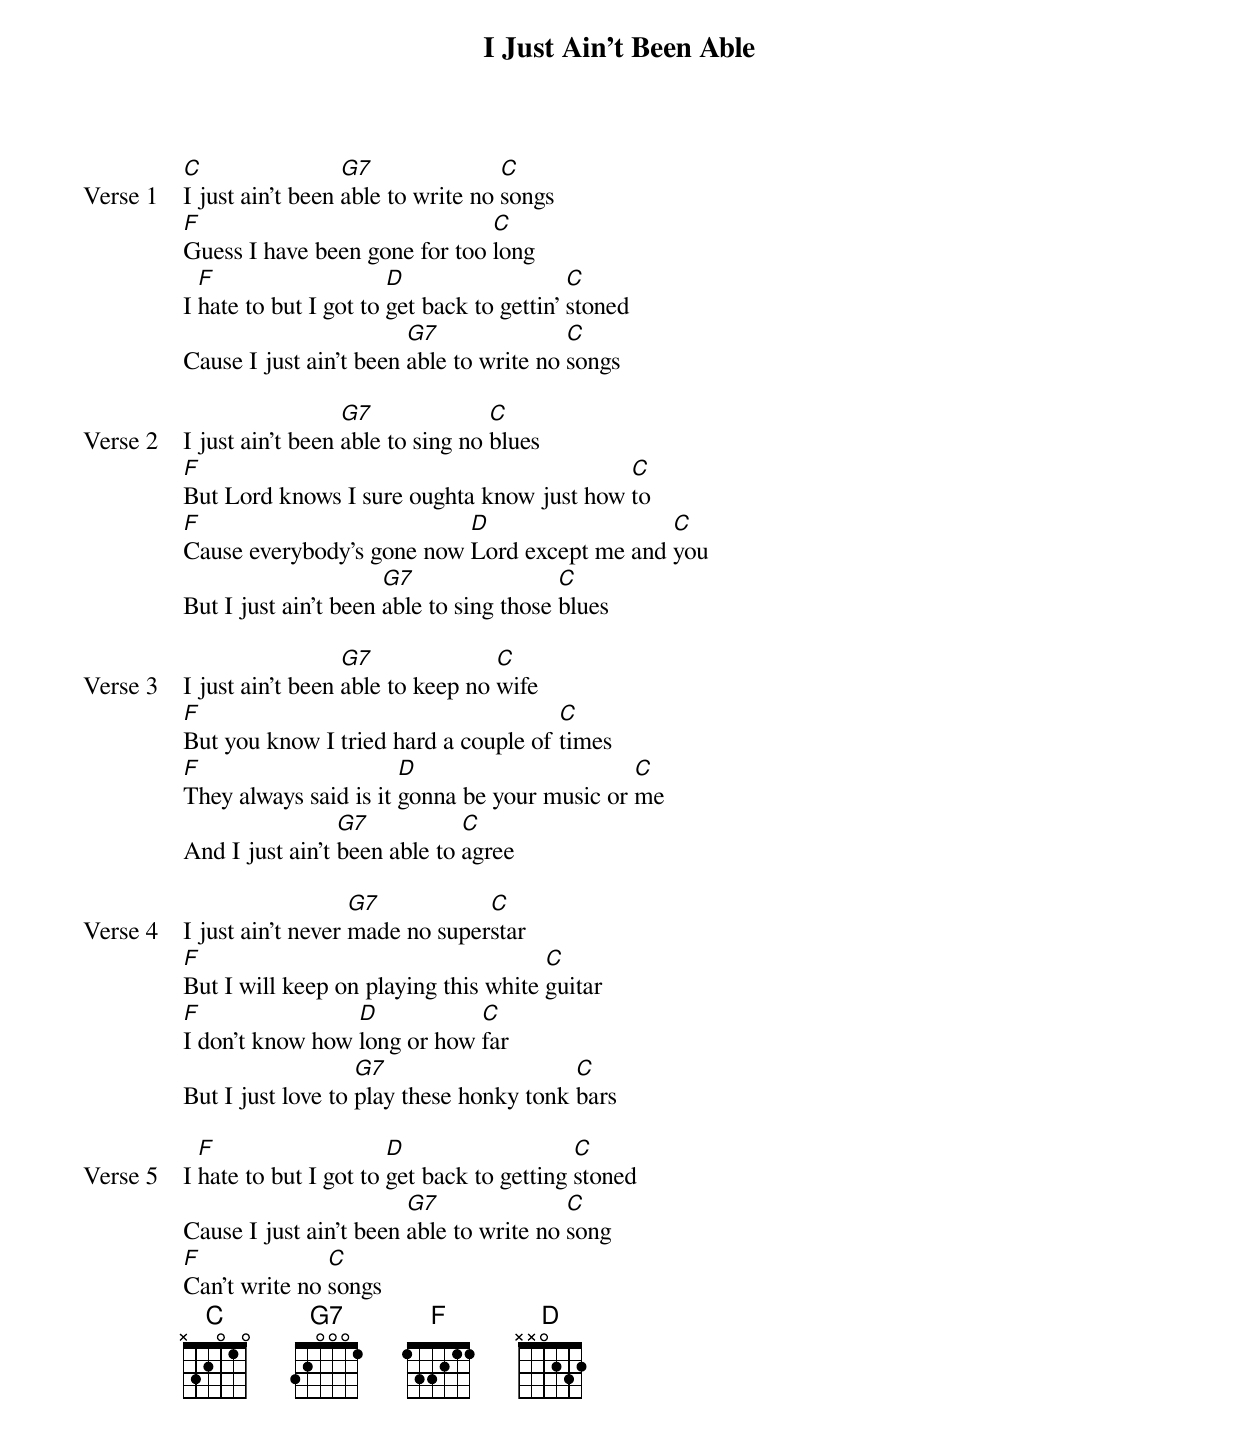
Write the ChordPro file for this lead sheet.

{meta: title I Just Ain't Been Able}
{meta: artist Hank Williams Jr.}
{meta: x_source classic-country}
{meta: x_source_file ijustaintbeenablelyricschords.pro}
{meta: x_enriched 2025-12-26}

{start_of_verse: Verse 1}
[C]I just ain't been [G7]able to write no [C]songs
[F]Guess I have been gone for too [C]long
I [F]hate to but I got to [D]get back to gettin’ [C]stoned
Cause I just ain't been [G7]able to write no [C]songs
{end_of_verse}

{start_of_verse: Verse 2}
I just ain't been [G7]able to sing no [C]blues
[F]But Lord knows I sure oughta know just how [C]to
[F]Cause everybody's gone now [D]Lord except me and [C]you
But I just ain't been [G7]able to sing those [C]blues
{end_of_verse}

{start_of_verse: Verse 3}
I just ain't been [G7]able to keep no [C]wife
[F]But you know I tried hard a couple of [C]times
[F]They always said is it [D]gonna be your music or [C]me
And I just ain't [G7]been able to [C]agree
{end_of_verse}

{start_of_verse: Verse 4}
I just ain't never [G7]made no super[C]star
[F]But I will keep on playing this white [C]guitar
[F]I don't know how [D]long or how [C]far
But I just love to [G7]play these honky tonk [C]bars
{end_of_verse}

{start_of_verse: Verse 5}
I [F]hate to but I got to [D]get back to getting [C]stoned
Cause I just ain't been [G7]able to write no [C]song
[F]Can't write no [C]songs
{end_of_verse}
